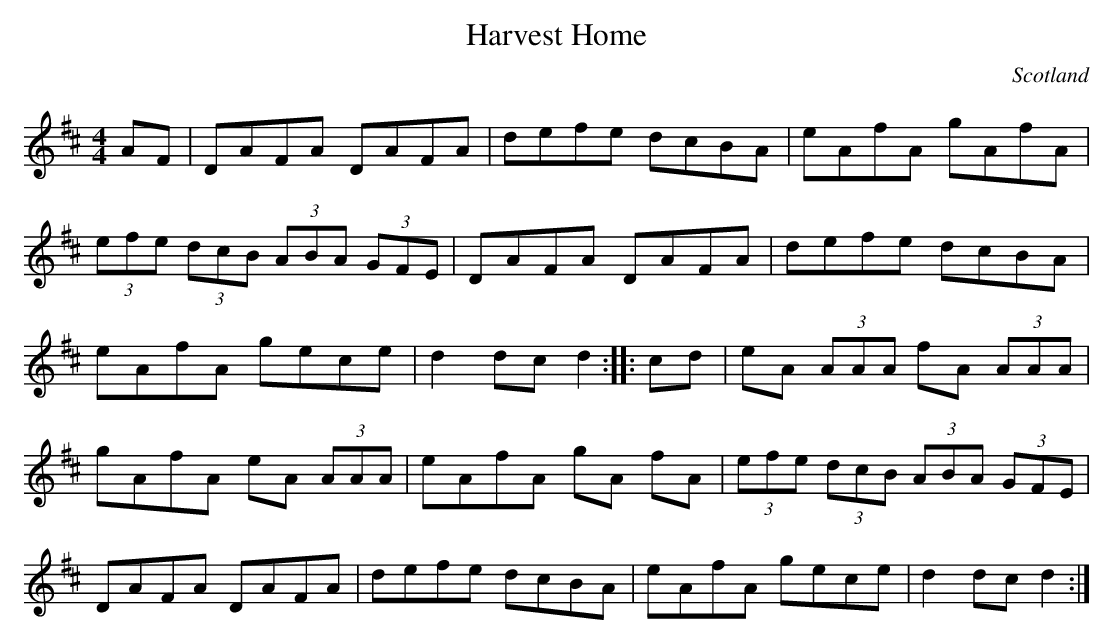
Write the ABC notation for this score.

X:1
T:Harvest Home
O:Scotland
O:Ireland
O:England
M:4/4
K:D
AF|\
DAFA DAFA|defe dcBA|eAfA gAfA|\
(3efe (3dcB (3ABA (3GFE|\
DAFA DAFA|defe dcBA|eAfA gece|d2 dc d2::\
cd|\
eA (3AAA fA (3AAA|gAfA eA (3AAA|\
eAfA gA fA|(3efe (3dcB (3ABA (3GFE|\
DAFA DAFA|defe dcBA|eAfA gece|d2dc d2:|
